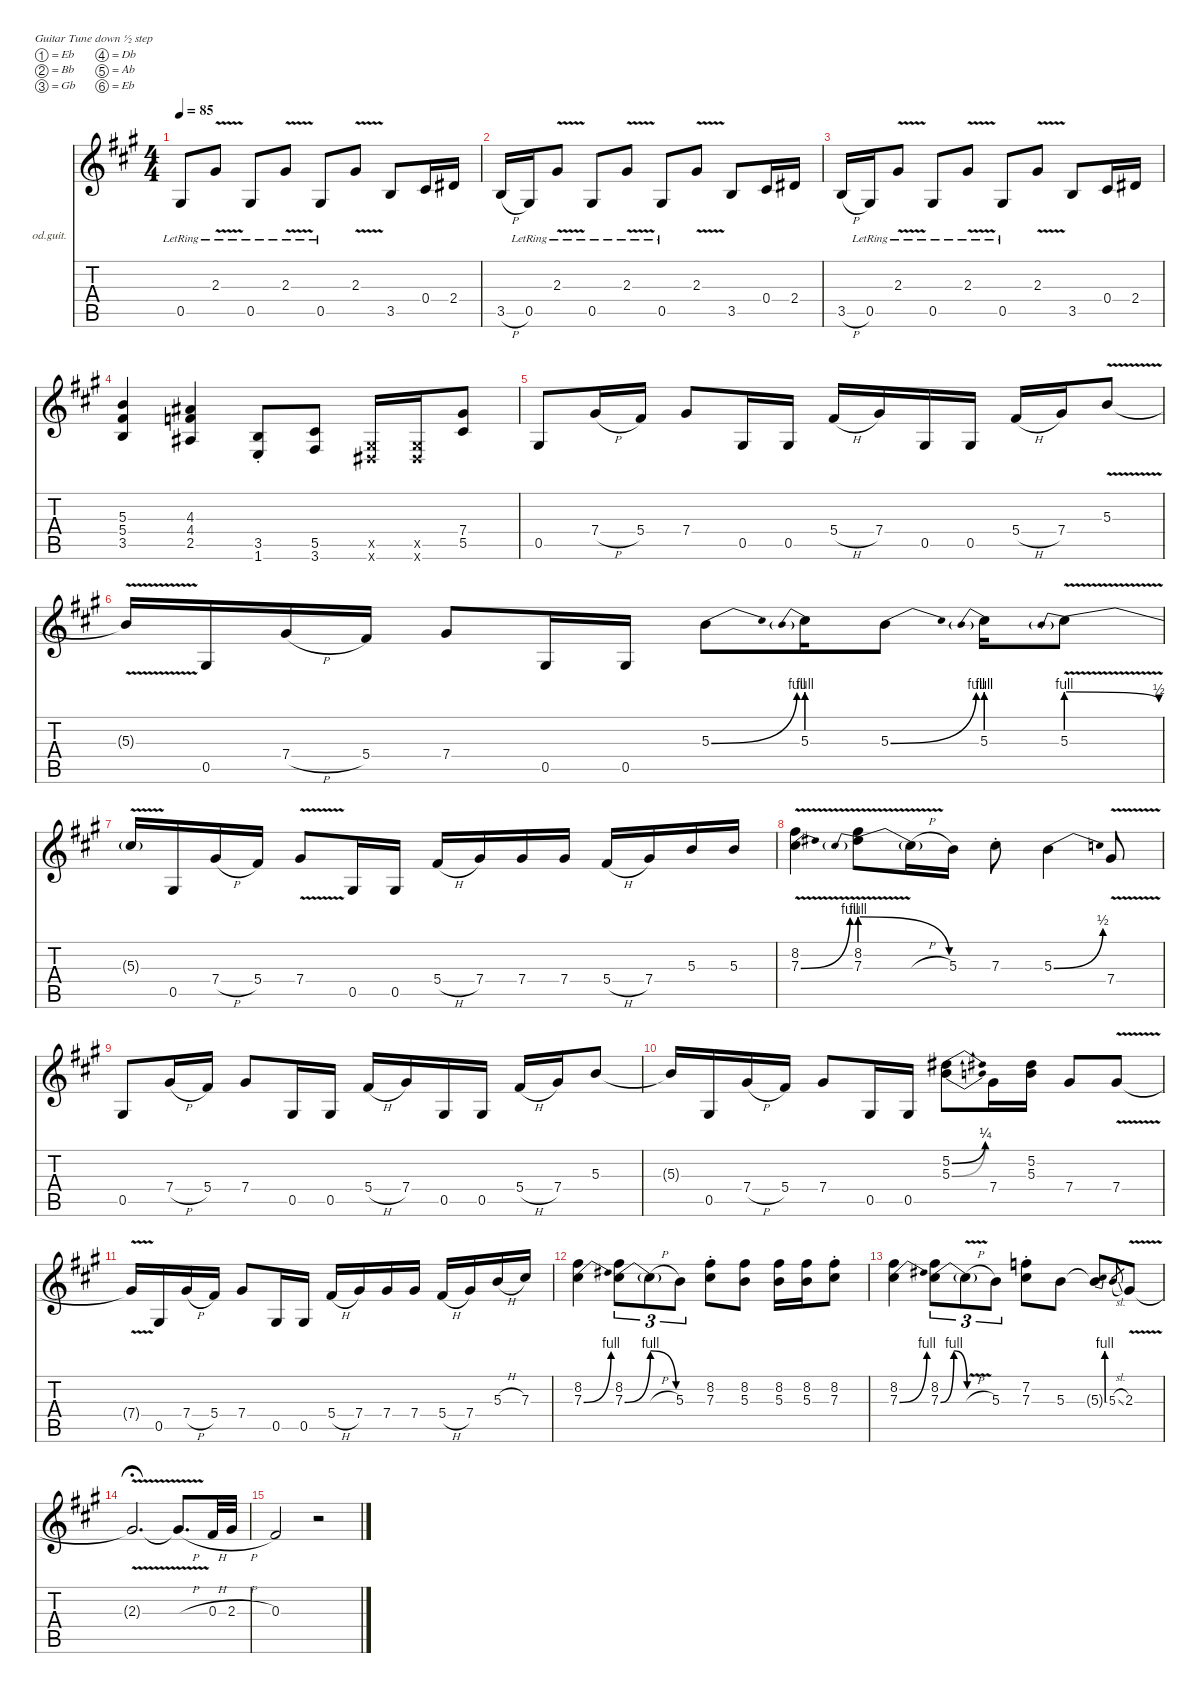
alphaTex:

\defaultSystemsLayout 4
\hideDynamics
\bracketExtendMode nobrackets
\firstSystemTrackNameOrientation horizontal
\otherSystemsTrackNameOrientation horizontal
\track ("Rhythm Guitar 1 (James)" "od.guit.") {instrument overdrivenguitar}
\staff {score tabs}
\tuning (Eb4 Bb3 Gb3 Db3 Ab2 Eb2)
\ts (4 4)
\tempo 85
\clef g2
\ks a
0.5{lr acc #}.8{dy mf beam Up} 2.3{v lr acc #}.8{beam Up} 0.5{lr acc #}.8{beam Up} 2.3{v lr acc #}.8{beam Up} 0.5{lr acc #}.8{beam Up} 2.3{v acc #}.8{beam Up} 3.5{acc forcenatural}.8{beam Up} 0.4{acc #}.16{beam Up} 2.4{acc #}.16{beam Up} |
3.5{h acc forcenatural}.16{beam Up} 0.5{lr acc #}.16{beam Up} 2.3{v lr acc #}.8{beam Up} 0.5{lr acc #}.8{beam Up} 2.3{v lr acc #}.8{beam Up} 0.5{lr acc #}.8{beam Up} 2.3{v acc #}.8{beam Up} 3.5{acc forcenatural}.8{beam Up} 0.4{acc #}.16{beam Up} 2.4{acc #}.16{beam Up} |
3.5{h acc forcenatural}.16{beam Up} 0.5{lr acc #}.16{beam Up} 2.3{v lr acc #}.8{beam Up} 0.5{lr acc #}.8{beam Up} 2.3{v lr acc #}.8{beam Up} 0.5{lr acc #}.8{beam Up} 2.3{v acc #}.8{beam Up} 3.5{acc forcenatural}.8{beam Up} 0.4{acc #}.16{beam Up} 2.4{acc #}.16{beam Up} |
(3.5{acc forcenatural} 5.4{acc #} 5.3{acc forcenatural}).4{beam Up} (2.5{acc #} 4.4{acc forcenatural} 4.3{acc #}).4{beam Up} (1.6{st acc forcenatural} 3.5{st acc forcenatural}).8{beam Up} (3.6{acc #} 5.5{acc #}).8{beam Up} (0.5{x acc #} 0.6{x acc #}).16{beam Up} (0.5{x acc #} 0.6{x acc #}).16{beam Up} (5.5{acc #} 7.4{acc #}).8{beam Up} |
0.5{acc #}.8{beam Up} 7.4{h acc #}.16{beam Up} 5.4{acc #}.16{beam Up} 7.4{acc #}.8{beam Up} 0.5{acc #}.16{beam Up} 0.5{acc #}.16{beam Up} 5.4{h acc #}.16{beam Up} 7.4{acc #}.16{beam Up} 0.5{acc #}.16{beam Up} 0.5{acc #}.16{beam Up} 5.4{h acc #}.16{beam Up} 7.4{acc #}.16{beam Up} 5.3{v acc forcenatural}.8{beam Up} |
5.3{v t acc forcenatural}.16{beam Up} 0.5{acc #}.16{beam Up} 7.4{h acc #}.16{beam Up} 5.4{acc #}.16{beam Up} 7.4{acc #}.8{beam Up} 0.5{acc #}.16{beam Up} 0.5{acc #}.16{beam Up} 5.3{be (bend 0 0 15 4) acc forcenatural}.8{beam Down} 5.3{be (prebend 0 4 60 4)}.16{beam Down} 5.3{be (bend 0 0 15 4) acc forcenatural}.8{beam Down} 5.3{be (prebend 0 4 60 4)}.16{beam Down} 5.3{be (prebendrelease 0 4 34.8 2) v}.8{beam Down} |
5.3{v t}.16{beam Up} 0.5{acc #}.16{beam Up} 7.4{h acc #}.16{beam Up} 5.4{acc #}.16{beam Up} 7.4{v acc #}.8{beam Up} 0.5{acc #}.16{beam Up} 0.5{acc #}.16{beam Up} 5.4{h acc #}.16{beam Up} 7.4{acc #}.16{beam Up} 7.4{acc #}.16{beam Up} 7.4{acc #}.16{beam Up} 5.4{h acc #}.16{beam Up} 7.4{acc #}.16{beam Up} 5.3{acc forcenatural}.16{beam Up} 5.3{acc forcenatural}.16{beam Up} |
(7.3{be (bend 0 0 15 4) v acc #} 8.2{acc #}).4{beam Down} (7.3{be (prebendrelease 0 4 15 0) v} 8.2{acc #}).8{beam Down} 7.3{h t acc #}.16{beam Down} 5.3{acc forcenatural}.16{beam Down} 7.3{st acc #}.8{beam Down} 5.3{be (bend 0 0 15 2) acc forcenatural}.4{beam Down} 7.4{v acc #}.8{beam Up} |
0.5{acc #}.8{beam Up} 7.4{h acc #}.16{beam Up} 5.4{acc #}.16{beam Up} 7.4{acc #}.8{beam Up} 0.5{acc #}.16{beam Up} 0.5{acc #}.16{beam Up} 5.4{h acc #}.16{beam Up} 7.4{acc #}.16{beam Up} 0.5{acc #}.16{beam Up} 0.5{acc #}.16{beam Up} 5.4{h acc #}.16{beam Up} 7.4{acc #}.16{beam Up} 5.3{acc forcenatural}.8{beam Up} |
5.3{t acc forcenatural}.16{beam Up} 0.5{acc #}.16{beam Up} 7.4{h acc #}.16{beam Up} 5.4{acc #}.16{beam Up} 7.4{acc #}.8{beam Up} 0.5{acc #}.16{beam Up} 0.5{acc #}.16{beam Up} (5.3{be (bend 0 0 14.399999999999999 1) acc forcenatural} 5.2{be (bend 0 0 14.399999999999999 1) acc #}).8{beam Down} 7.4{acc #}.16{beam Down} (5.3{acc forcenatural} 5.2{acc #}).16{beam Down} 7.4{acc #}.8{beam Up} 7.4{v acc #}.8{beam Up} |
7.4{v t acc #}.16{beam Up} 0.5{acc #}.16{beam Up} 7.4{h acc #}.16{beam Up} 5.4{acc #}.16{beam Up} 7.4{acc #}.8{beam Up} 0.5{acc #}.16{beam Up} 0.5{acc #}.16{beam Up} 5.4{h acc #}.16{beam Up} 7.4{acc #}.16{beam Up} 7.4{acc #}.16{beam Up} 7.4{acc #}.16{beam Up} 5.4{h acc #}.16{beam Up} 7.4{acc #}.16{beam Up} 5.3{h acc forcenatural}.16{beam Up} 7.3{acc #}.16{beam Up} |
(7.3{be (bend 0 0 15 4) acc #} 8.2{acc #}).4{beam Down} (7.3{be (bendrelease 0 0 10.2 4 20.4 4 30 0) acc #} 8.2{acc #}).8{tu (3 2) beam Down} 7.3{h t acc #}.8{tu (3 2) beam Down} 5.3{acc forcenatural}.8{tu (3 2) beam Down} (7.3{st acc #} 8.2{st acc #}).8{beam Down} (8.2{acc #} 5.3{acc forcenatural}).8{beam Down} (8.2{acc #} 5.3{acc forcenatural}).16{beam Down} (8.2{acc #} 5.3{acc forcenatural}).16{beam Down} (8.2{st acc #} 7.3{st acc #}).8{beam Down} |
(7.3{be (bend 0 0 15 4) acc #} 8.2{acc #}).4{beam Down} (7.3{be (bendrelease 0 0 10.2 4 20.4 4 30 0) acc #} 8.2{acc #}).8{tu (3 2) beam Down} 7.3{v h t acc #}.8{tu (3 2) beam Down} 5.3{acc forcenatural}.8{tu (3 2) beam Down} (7.3{st acc #} 7.2{st acc forcenatural}).8{beam Down} 5.3{acc forcenatural}.8{beam Down} 5.3{be (bend 0 0 15 4) t acc forcenatural}.8{beam Up} 5.3{sl acc forcenatural}.8{gr beam Up} 2.3{v acc #}.8{beam Up} |
2.3{v t acc #}.2{d fermata (medium 0.5) beam Up} 2.3{v h t acc #}.8{d beam Up} 0.3{h acc #}.32{beam Up} 2.3{h acc #}.32{beam Up} |
0.3{acc #}.2{beam Up} r.2{beam Up}
